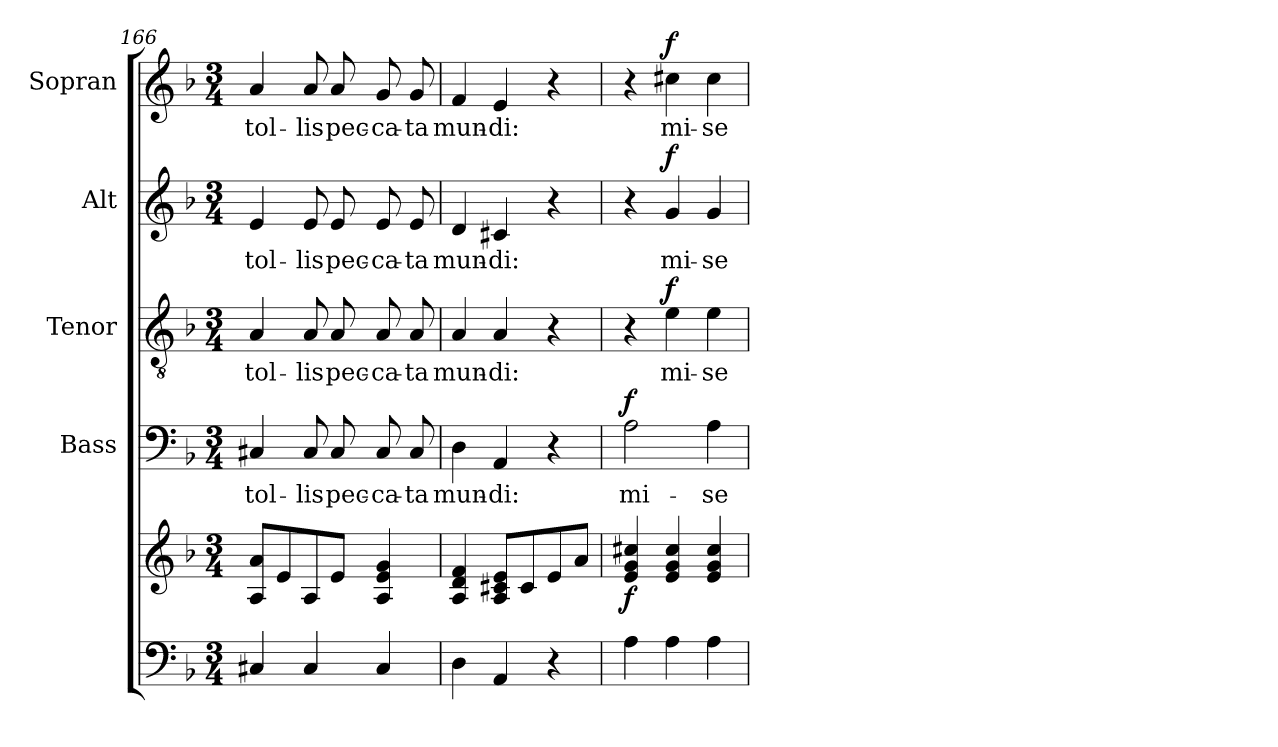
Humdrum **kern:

**kern	**kern	**dynam	**kern	**text	**dynam	**kern	**text	**dynam	**kern	**text	**dynam	**kern	**text	**dynam
*part5	*part5	*part5	*part4	*part4	*part4	*part3	*part3	*part3	*part2	*part2	*part2	*part1	*part1	*part1
*staff6	*staff5	*staff5/6	*staff4	*staff4	*staff4	*staff3	*staff3	*staff3	*staff2	*staff2	*staff2	*staff1	*staff1	*staff1
*	*	*	*I"Bass	*	*	*I"Tenor	*	*	*I"Alt	*	*	*I"Sopran	*	*
*	*	*	*I'B.	*	*	*I'T.	*	*	*I'A.	*	*	*I'S.	*	*
*clefF4	*clefG2	*	*clefF4	*	*	*clefGv2	*	*	*clefG2	*	*	*clefG2	*	*
*k[b-]	*k[b-]	*	*k[b-]	*	*	*k[b-]	*	*	*k[b-]	*	*	*k[b-]	*	*
*F:	*F:	*	*F:	*	*	*F:	*	*	*F:	*	*	*F:	*	*
*M3/4	*M3/4	*	*M3/4	*	*	*M3/4	*	*	*M3/4	*	*	*M3/4	*	*
=166	=166	=166	=166	=166	=166	=166	=166	=166	=166	=166	=166	=166	=166	=166
!	!	!	!	!LO:LY:b	!	!	!LO:LY:b	!	!	!LO:LY:b	!	!	!LO:LY:b	!
4C#X/	8A/ 8a/L	.	4C#X/	tol-	.	4A/	tol-	.	4e/	tol-	.	4a/	tol-	.
.	8e/	.	.	.	.	.	.	.	.	.	.	.	.	.
!	!	!	!	!LO:LY:b	!	!	!LO:LY:b	!	!	!LO:LY:b	!	!	!LO:LY:b	!
4C#/	8A/	.	8C#/	-lis	.	8A/	-lis	.	8e/	-lis	.	8a/	-lis	.
!	!	!	!	!LO:LY:b	!	!	!LO:LY:b	!	!	!LO:LY:b	!	!	!LO:LY:b	!
.	8e/J	.	8C#/	pec-	.	8A/	pec-	.	8e/	pec-	.	8a/	pec-	.
!	!	!	!	!LO:LY:b	!	!	!LO:LY:b	!	!	!LO:LY:b	!	!	!LO:LY:b	!
4C#/	4A/ 4e/ 4g/	.	8C#/	-ca-	.	8A/	-ca-	.	8e/	-ca-	.	8g/	-ca-	.
!	!	!	!	!LO:LY:b	!	!	!LO:LY:b	!	!	!LO:LY:b	!	!	!LO:LY:b	!
.	.	.	8C#/	-ta	.	8A/	-ta	.	8e/	-ta	.	8g/	-ta	.
=167	=167	=167	=167	=167	=167	=167	=167	=167	=167	=167	=167	=167	=167	=167
!	!	!	!	!LO:LY:b	!	!	!LO:LY:b	!	!	!LO:LY:b	!	!	!LO:LY:b	!
4D\	4A/ 4d/ 4f/	.	4D\	mun-	.	4A/	mun-	.	4d/	mun-	.	4f/	mun-	.
!	!	!	!	!LO:LY:b	!	!	!LO:LY:b	!	!	!LO:LY:b	!	!	!LO:LY:b	!
4AA/	8A/ 8c#X/ 8e/L	.	4AA/	-di:	.	4A/	-di:	.	4c#X/	-di:	.	4e/	-di:	.
.	8c#/	.	.	.	.	.	.	.	.	.	.	.	.	.
4r	8e/	.	4r	.	.	4r	.	.	4r	.	.	4r	.	.
.	8a/J	.	.	.	.	.	.	.	.	.	.	.	.	.
=168	=168	=168	=168	=168	=168	=168	=168	=168	=168	=168	=168	=168	=168	=168
!	!	!LO:DY:b	!	!LO:LY:b	!LO:DY:a	!	!	!	!	!	!	!	!	!
4A\	4e/ 4g/ 4cc#X/	f	2A\	mi-	f	4r	.	.	4r	.	.	4r	.	.
!	!	!	!	!	!	!	!LO:LY:b	!LO:DY:a	!	!LO:LY:b	!LO:DY:a	!	!LO:LY:b	!LO:DY:a
4A\	4e/ 4g/ 4cc#/	.	.	.	.	4e\	mi-	f	4g/	mi-	f	4cc#X\	mi-	f
!	!	!	!	!LO:LY:b	!	!	!LO:LY:b	!	!	!LO:LY:b	!	!	!LO:LY:b	!
4A\	4e/ 4g/ 4cc#/	.	4A\	-se-	.	4e\	-se-	.	4g/	-se-	.	4cc#\	-se-	.
=	=	=	=	=	=	=	=	=	=	=	=	=	=	=
*-	*-	*-	*-	*-	*-	*-	*-	*-	*-	*-	*-	*-	*-	*-
